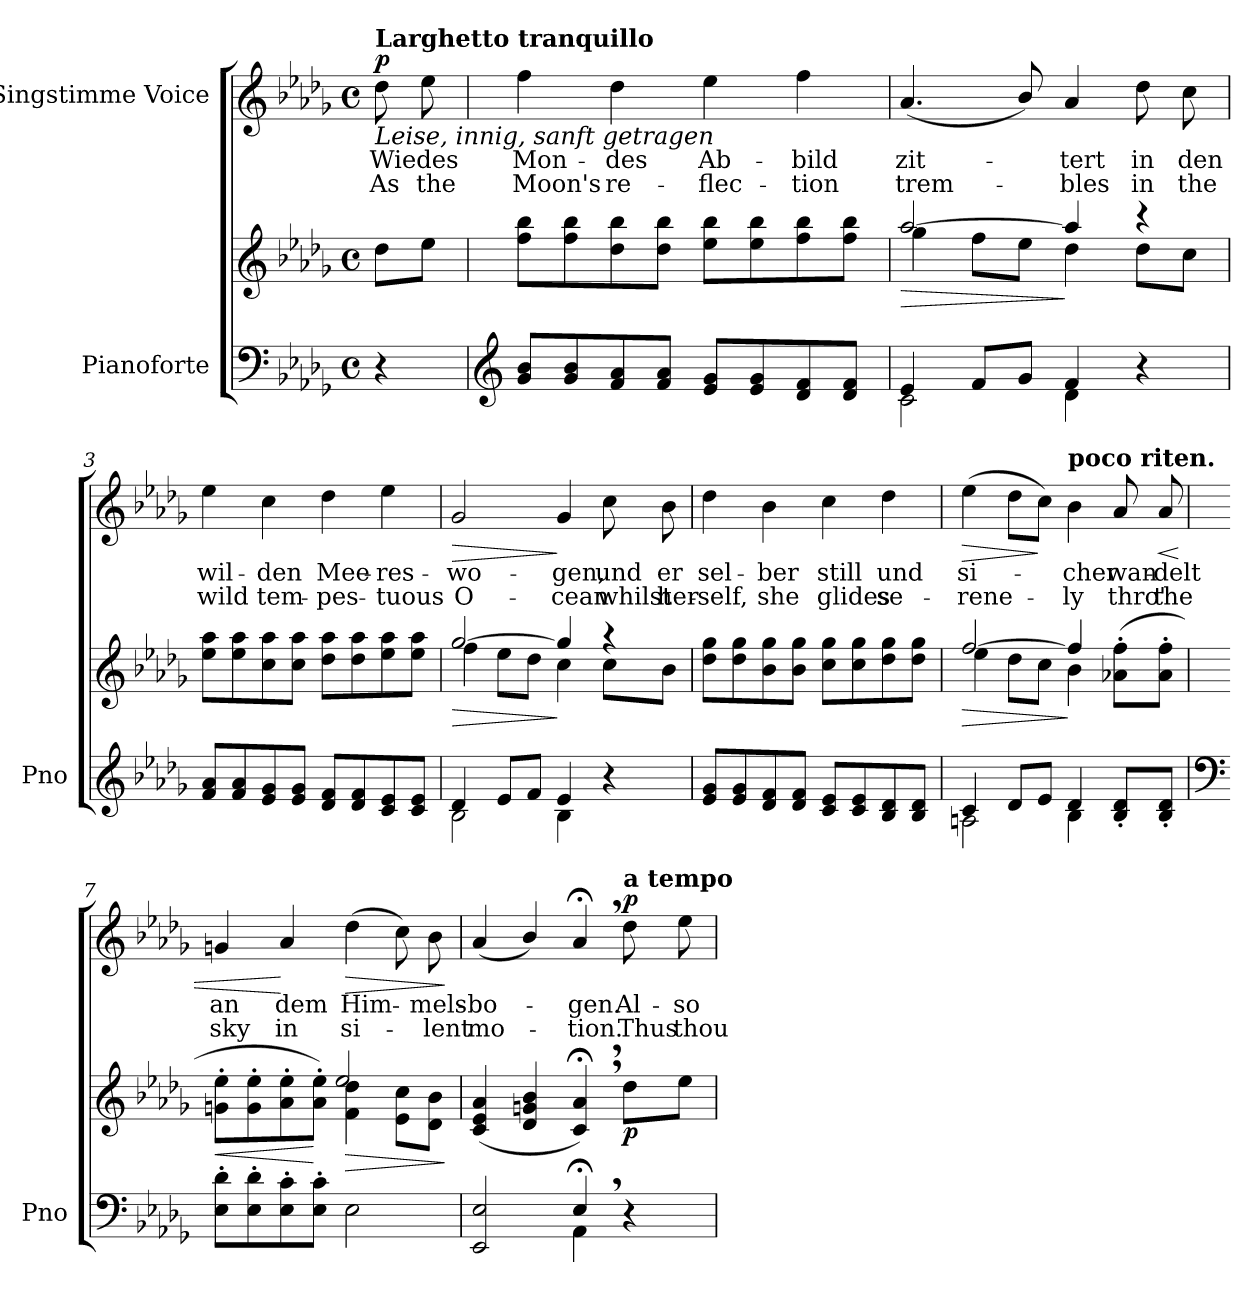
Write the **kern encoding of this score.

**kern	**kern	**dynam	**kern	**text	**text	**dynam
*part2	*part2	*part2	*part1	*part1	*part1	*part1
*staff3	*staff2	*staff2/3	*staff1	*staff1	*staff1	*staff1
*I"Pianoforte	*	*	*I"Singstimme Voice	*	*	*
*I'Pno	*	*	*	*	*	*
*clefF4	*clefG2	*	*clefG2	*	*	*
*k[b-e-a-d-g-]	*k[b-e-a-d-g-]	*	*k[b-e-a-d-g-]	*	*	*
*M4/4	*M4/4	*	*M4/4	*	*	*
*met(c)	*met(c)	*	*met(c)	*	*	*
=	=	=	=	=	=	=
!	!	!	!LO:TX:a:B:t=Larghetto tranquillo	!	!	!
!	!	!	!LO:TX:b:i:t=Leise, innig, sanft getragen	!	!	!
!	!	!LO:DY:b	!	!LO:LY:b	!LO:LY:b	!
!	!	!LO:DY:n=1:b	!	!	!	!LO:DY:a
4r	8dd-\L	p other-dynamics	8dd-\	Wie	As	p
!	!	!	!	!LO:LY:b	!LO:LY:b	!
.	8ee-\J	.	8ee-\	des	the	.
=1	=1	=1	=1	=1	=1	=1
*clefG2	*	*	*	*	*	*
!	!	!	!	!LO:LY:b	!LO:LY:b	!
8g-/ 8b-/L	8ff\ 8bb-\L	.	4ff\	Mon-	Moon's	.
8g-/ 8b-/	8ff\ 8bb-\	.	.	.	.	.
!	!	!	!	!LO:LY:b	!LO:LY:b	!
8f/ 8a-/	8dd-\ 8bb-\	.	4dd-\	-des	re-	.
8f/ 8a-/J	8dd-\ 8bb-\J	.	.	.	.	.
!	!	!	!	!LO:LY:b	!LO:LY:b	!
8e-/ 8g-/L	8ee-\ 8bb-\L	.	4ee-\	Ab-	-flec-	.
8e-/ 8g-/	8ee-\ 8bb-\	.	.	.	.	.
!	!	!	!	!LO:LY:b	!LO:LY:b	!
8d-/ 8f/	8ff\ 8bb-\	.	4ff\	-bild	-tion	.
8d-/ 8f/J	8ff\ 8bb-\J	.	.	.	.	.
=2	=2	=2	=2	=2	=2	=2
*^	*	*	*	*	*	*
!	!	!	!LO:HP:b	!	!LO:LY:b	!LO:LY:b	!
*	*	*^	*	*	*	*	*
4e-/	2c\	[2aa-/	4gg-\	>	(4.a-/	zit-	trem-	.
8f/L	.	.	8ff\L	.	.	.	.	.
8g-/J	.	.	8ee-\J	.	8b-/)	.	.	.
!	!	!	!	!	!	!LO:LY:b	!LO:LY:b	!
4f/	4d-\	4aa-/]	4dd-\	]	4a-/	-tert	-bles	.
!	!	!	!	!	!	!LO:LY:b	!LO:LY:b	!
4r	4ryy	4r	8dd-\L	.	8dd-\	in	in	.
!	!	!	!	!	!	!LO:LY:b	!LO:LY:b	!
.	.	.	8cc\J	.	8cc\	den	the	.
*v	*v	*	*	*	*	*	*	*
=3	=3	=3	=3	=3	=3	=3	=3
!	!	!	!	!	!LO:LY:b	!LO:LY:b	!
*	*v	*v	*	*	*	*	*
8f/ 8a-/L	8ee-\ 8aa-\L	.	4ee-\	wil-	wild	.
8f/ 8a-/	8ee-\ 8aa-\	.	.	.	.	.
!	!	!	!	!LO:LY:b	!LO:LY:b	!
8e-/ 8g-/	8cc\ 8aa-\	.	4cc\	-den	tem-	.
8e-/ 8g-/J	8cc\ 8aa-\J	.	.	.	.	.
!	!	!	!	!LO:LY:b	!LO:LY:b	!
8d-/ 8f/L	8dd-\ 8aa-\L	.	4dd-\	Mee-	-pes-	.
8d-/ 8f/	8dd-\ 8aa-\	.	.	.	.	.
!	!	!	!	!LO:LY:b	!LO:LY:b	!
8c/ 8e-/	8ee-\ 8aa-\	.	4ee-\	-res-	-tuous	.
8c/ 8e-/J	8ee-\ 8aa-\J	.	.	.	.	.
!!LO:LB:g=z
=4	=4	=4	=4	=4	=4	=4
*^	*	*	*	*	*	*
!	!	!	!LO:HP:b	!	!LO:LY:b	!LO:LY:b	!LO:HP:b
*	*	*^	*	*	*	*	*
4d-/	2B-\	[2gg-/	4ff\	>	2g-/	-wo-	O-	>
8e-/L	.	.	8ee-\L	.	.	.	.	.
8f/J	.	.	8dd-\J	.	.	.	.	.
!	!	!	!	!	!	!LO:LY:b	!LO:LY:b	!
4e-/	4B-\	4gg-/]	4cc\	]	4g-/	-gen,	-cean	]
!	!	!	!	!	!	!LO:LY:b	!LO:LY:b	!
4r	4ryy	4r	8cc\L	.	8cc\	und	whilst	.
!	!	!	!	!	!	!LO:LY:b	!LO:LY:b	!
.	.	.	8b-\J	.	8b-\	er	her-	.
*v	*v	*	*	*	*	*	*	*
=5	=5	=5	=5	=5	=5	=5	=5
!	!	!	!	!	!LO:LY:b	!LO:LY:b	!
8e-/ 8g-/L	1ryy	8dd-\ 8gg-\L	.	4dd-\	sel-	-self,	.
8e-/ 8g-/	.	8dd-\ 8gg-\	.	.	.	.	.
!	!	!	!	!	!LO:LY:b	!LO:LY:b	!
8d-/ 8f/	.	8b-\ 8gg-\	.	4b-\	-ber	she	.
8d-/ 8f/J	.	8b-\ 8gg-\J	.	.	.	.	.
!	!	!	!	!	!LO:LY:b	!LO:LY:b	!
8c/ 8e-/L	.	8cc\ 8gg-\L	.	4cc\	still	glides	.
8c/ 8e-/	.	8cc\ 8gg-\	.	.	.	.	.
!	!	!	!	!	!LO:LY:b	!LO:LY:b	!
8B-/ 8d-/	.	8dd-\ 8gg-\	.	4dd-\	und	se-	.
8B-/ 8d-/J	.	8dd-\ 8gg-\J	.	.	.	.	.
=6	=6	=6	=6	=6	=6	=6	=6
*^	*	*	*	*	*	*	*
!	!	!	!	!LO:HP:b	!	!LO:LY:b	!LO:LY:b	!LO:HP:b
4c/	2An\	[2ff/	4ee-\	>	(4ee-\	si-	-rene-	>
8d-/L	.	.	8dd-\L	.	8dd-\L	.	.	.
8e-/J	.	.	8cc\J	.	8cc\J)	.	.	]
!	!	!	!	!	!LO:TX:a:B:t=poco riten.	!	!	!
!	!	!	!	!	!	!LO:LY:b	!LO:LY:b	!
4d-/	4B-\	4ff/]	4b-\	]	4b-\	-cher	-ly	.
!	!	!	!	!	!	!LO:LY:b	!LO:LY:b	!
8B-/'< 8d-/'<L	4ryy	(>8a-X\'> 8ff\'>L	4ryy	.	8a-/	wan-	thro'	.
!	!	!	!	!	!	!LO:LY:b	!LO:LY:b	!LO:HP:b
8B-/'< 8d-/'<J	.	8a-\'> 8ff\'>J	.	.	8a-/	-delt	the	<
*v	*v	*	*	*	*	*	*	*
=7	=7	=7	=7	=7	=7	=7	=7
*clefF4	*	*	*	*	*	*	*
!	!	!	!LO:HP:b	!	!LO:LY:b	!LO:LY:b	!
8E-\' 8d-\'L	8gn\'> 8ee-\'>L	2ryy	<	4gn/	an	sky	.
8E-\' 8d-\'	8g\'> 8ee-\'>	.	.	.	.	.	.
!	!	!	!	!	!LO:LY:b	!LO:LY:b	!
8E-\' 8c\'	8a-\'> 8ee-\'>	.	.	4a-/	dem	in	[
8E-\' 8c\'J	8a-\'> 8ee-\'>J)	.	[	.	.	.	.
!	!	!	!LO:HP:b	!	!LO:LY:b	!LO:LY:b	!LO:HP:b
2E-\	4f\ 4dd-\	2ee-/	>	(4dd-\	Him-	si-	>
.	8e-\ 8cc\L	.	.	8cc\)	.	.	.
!	!	!	!	!	!LO:LY:b	!LO:LY:b	!
.	8d-\ 8b-\J	.	.	8b-\	-mels-	-lent	.
*	*v	*v	*	*	*	*	*
.	.	]	.	.	.	]
!!LO:LB:g=z
=8	=8	=8	=8	=8	=8	=8
*^	*	*	*	*	*	*
!	!	!	!	!	!LO:LY:b	!LO:LY:b	!
2EE-/ 2E-/	2ryy	(>4c/ 4e-/ 4a-/	.	(4a-/	-bo-	mo-	.
.	.	4d-/ 4gn/ 4b-/	.	4b-/)	.	.	.
!	!	!	!	!	!LO:LY:b	!LO:LY:b	!
4E-;<,/	4AA-\	4c/;<, 4a-/;<,)	.	4a-;<,/	-gen.	-tion.	.
!	!	!	!	!LO:TX:a:B:t=a tempo	!	!	!
!	!	!	!LO:DY:b	!	!LO:LY:b	!LO:LY:b	!LO:DY:a
4r	4ryy	8dd-\L	p	8dd-\	Al-	Thus	p
!	!	!	!	!	!LO:LY:b	!LO:LY:b	!
.	.	8ee-\J	.	8ee-\	-so	thou	.
*v	*v	*	*	*	*	*	*
=	=	=	=	=	=	=
*-	*-	*-	*-	*-	*-	*-
